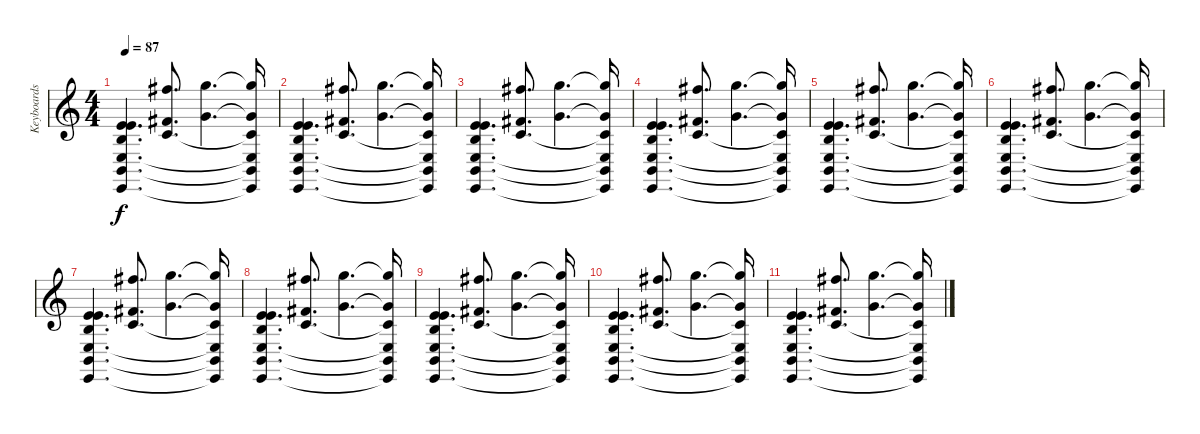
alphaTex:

\track ("Keyboards" "Keyboards") {instrument stringensemble1}
\staff {score}
\tuning (E4 B3 G3 D3 A2 E2) {hide}
\ts (4 4)
\tempo 87
\clef g2
\ks c
(0.1 5.2 4.3 2.4 2.5 0.6).4{d dy f volume 8} (14.1 7.2 5.3).8{d} (15.1 8.2).4{d} (15.1{t} 8.2{t} 5.3{t} 2.4{t} 2.5{t} 0.6{t}).16 |
(0.1 5.2 4.3 2.4 2.5 0.6).4{d} (14.1 7.2 5.3).8{d} (15.1 8.2).4{d} (15.1{t} 8.2{t} 5.3{t} 2.4{t} 2.5{t} 0.6{t}).16 |
(0.1 5.2 4.3 2.4 2.5 0.6).4{d volume 6} (14.1 7.2 5.3).8{d} (15.1 8.2).4{d} (15.1{t} 8.2{t} 5.3{t} 2.4{t} 2.5{t} 0.6{t}).16 |
(0.1 5.2 4.3 2.4 2.5 0.6).4{d} (14.1 7.2 5.3).8{d} (15.1 8.2).4{d} (15.1{t} 8.2{t} 5.3{t} 2.4{t} 2.5{t} 0.6{t}).16 |
(0.1 5.2 4.3 2.4 2.5 0.6).4{d volume 4} (14.1 7.2 5.3).8{d} (15.1 8.2).4{d} (15.1{t} 8.2{t} 5.3{t} 2.4{t} 2.5{t} 0.6{t}).16 |
(0.1 5.2 4.3 2.4 2.5 0.6).4{d} (14.1 7.2 5.3).8{d} (15.1 8.2).4{d} (15.1{t} 8.2{t} 5.3{t} 2.4{t} 2.5{t} 0.6{t}).16 |
(0.1 5.2 4.3 2.4 2.5 0.6).4{d volume 2} (14.1 7.2 5.3).8{d} (15.1 8.2).4{d} (15.1{t} 8.2{t} 5.3{t} 2.4{t} 2.5{t} 0.6{t}).16 |
(0.1 5.2 4.3 2.4 2.5 0.6).4{d} (14.1 7.2 5.3).8{d} (15.1 8.2).4{d} (15.1{t} 8.2{t} 5.3{t} 2.4{t} 2.5{t} 0.6{t}).16 |
(0.1 5.2 4.3 2.4 2.5 0.6).4{d volume 0} (14.1 7.2 5.3).8{d} (15.1 8.2).4{d} (15.1{t} 8.2{t} 5.3{t} 2.4{t} 2.5{t} 0.6{t}).16 |
(0.1 5.2 4.3 2.4 2.5 0.6).4{d} (14.1 7.2 5.3).8{d} (15.1 8.2).4{d} (15.1{t} 8.2{t} 5.3{t} 2.4{t} 2.5{t} 0.6{t}).16 |
(0.1 5.2 4.3 2.4 2.5 0.6).4{d} (14.1 7.2 5.3).8{d} (15.1 8.2).4{d} (15.1{t} 8.2{t} 5.3{t} 2.4{t} 2.5{t} 0.6{t}).16
